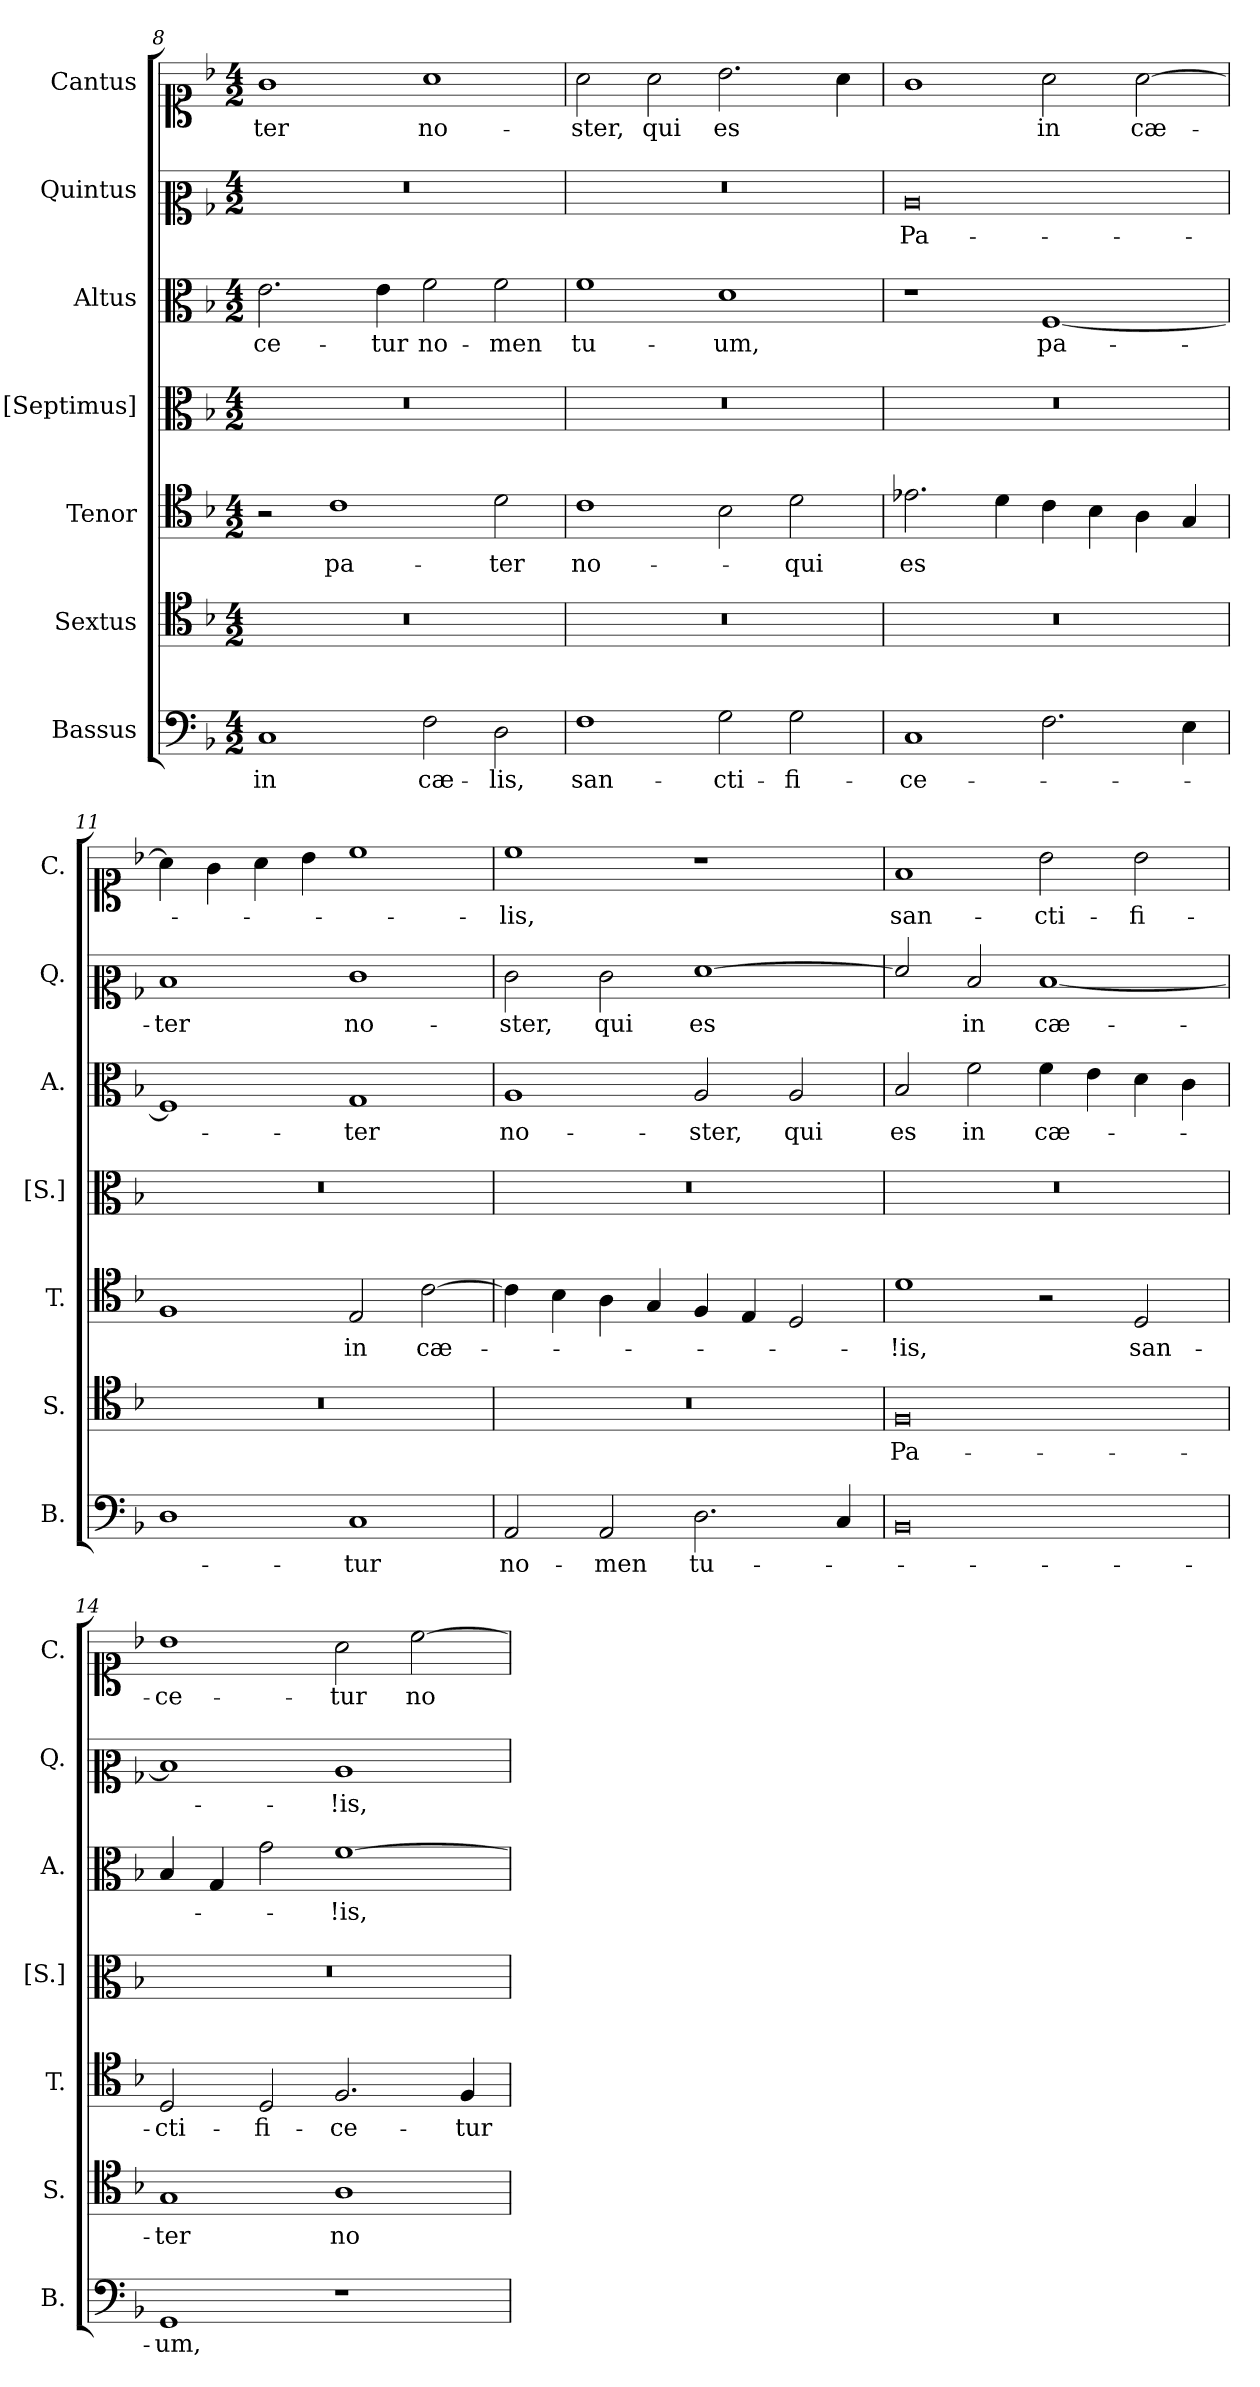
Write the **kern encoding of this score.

**kern	**text	**kern	**text	**kern	**text	**kern	**kern	**text	**kern	**text	**kern	**text
*part7	*part7	*part6	*part6	*part5	*part5	*part4	*part3	*part3	*part2	*part2	*part1	*part1
*staff7	*staff7	*staff6	*staff6	*staff5	*staff5	*staff4	*staff3	*staff3	*staff2	*staff2	*staff1	*staff1
*I"Bassus	*	*I"Sextus	*	*I"Tenor	*	*I"[Septimus]	*I"Altus	*	*I"Quintus	*	*I"Cantus	*
*I'B.	*	*I'S.	*	*I'T.	*	*I'[S.]	*I'A.	*	*I'Q.	*	*I'C.	*
!!LO:LB:g=z
*clefF4	*	*clefC4	*	*clefC4	*	*clefC3	*clefC3	*	*clefC2	*	*clefC1	*
*k[b-]	*	*k[b-]	*	*k[b-]	*	*k[b-]	*k[b-]	*	*k[b-]	*	*k[b-]	*
*M4/2	*	*M4/2	*	*M4/2	*	*M4/2	*M4/2	*	*M4/2	*	*M4/2	*
=8	=8	=8	=8	=8	=8	=8	=8	=8	=8	=8	=8	=8
!	!LO:LY:b	!	!	!	!	!	!	!LO:LY:b	!	!	!	!LO:LY:b
1C	in	0r	.	2r	.	0r	2.e\	-ce-	0r	.	1g	-ter
!	!	!	!	!	!LO:LY:b	!	!	!	!	!	!	!
.	.	.	.	1c	pa-	.	.	.	.	.	.	.
!	!	!	!	!	!	!	!	!LO:LY:b	!	!	!	!
.	.	.	.	.	.	.	4e\	-tur	.	.	.	.
!	!LO:LY:b	!	!	!	!	!	!	!LO:LY:b	!	!	!	!LO:LY:b
2F\	cæ-	.	.	.	.	.	2f\	no-	.	.	1a	no-
!	!LO:LY:b	!	!	!	!LO:LY:b	!	!	!LO:LY:b	!	!	!	!
2D\	-lis,	.	.	2d\	-ter	.	2f\	-men	.	.	.	.
=9	=9	=9	=9	=9	=9	=9	=9	=9	=9	=9	=9	=9
!	!LO:LY:b	!	!	!	!LO:LY:b	!	!	!LO:LY:b	!	!	!	!LO:LY:b
1F	san-	0r	.	1c	no-	0r	1f	tu-	0r	.	2a\	-ster,
!	!	!	!	!	!	!	!	!	!	!	!	!LO:LY:b
.	.	.	.	.	.	.	.	.	.	.	2a\	qui
!	!LO:LY:b	!	!	!	!	!	!	!LO:LY:b	!	!	!	!LO:LY:b
2G\	-cti-	.	.	2B-\	.	.	1d	-um,	.	.	2.b-\	es
!	!LO:LY:b	!	!	!	!LO:LY:b	!	!	!	!	!	!	!
2G\	-fi-	.	.	2d\	-qui	.	.	.	.	.	.	.
.	.	.	.	.	.	.	.	.	.	.	4a\	.
=10	=10	=10	=10	=10	=10	=10	=10	=10	=10	=10	=10	=10
!	!LO:LY:b	!	!	!	!LO:LY:b	!	!	!	!	!LO:LY:b	!	!
1C	-ce-	0r	.	2.e-X\	es	0r	1r	.	0c	Pa-	1g	.
.	.	.	.	4d\	.	.	.	.	.	.	.	.
!	!	!	!	!	!	!	!	!LO:LY:b	!	!	!	!LO:LY:b
2.F\	.	.	.	4c\	.	.	[1F	pa-	.	.	2a\	in
.	.	.	.	4B-\	.	.	.	.	.	.	.	.
!	!	!	!	!	!	!	!	!	!	!	!	!LO:LY:b
.	.	.	.	4A\	.	.	.	.	.	.	[2a\	cæ-
4E\	.	.	.	4G/	.	.	.	.	.	.	.	.
=11	=11	=11	=11	=11	=11	=11	=11	=11	=11	=11	=11	=11
!	!	!	!	!	!	!	!	!	!	!LO:LY:b	!	!
1D	.	0r	.	1F	.	0r	1F]	.	1d	-ter	4a\]	.
.	.	.	.	.	.	.	.	.	.	.	4g\	.
.	.	.	.	.	.	.	.	.	.	.	4a\	.
.	.	.	.	.	.	.	.	.	.	.	4b-\	.
!	!LO:LY:b	!	!	!	!LO:LY:b	!	!	!LO:LY:b	!	!LO:LY:b	!	!
1C	-tur	.	.	2E/	in	.	1G	-ter	1e	no-	1cc	.
!	!	!	!	!	!LO:LY:b	!	!	!	!	!	!	!
.	.	.	.	[2c\	cæ-	.	.	.	.	.	.	.
!!LO:PB:g=z
=12	=12	=12	=12	=12	=12	=12	=12	=12	=12	=12	=12	=12
!	!LO:LY:b	!	!	!	!	!	!	!LO:LY:b	!	!LO:LY:b	!	!LO:LY:b
2AA/	no-	0r	.	4c\]	.	0r	1A	no-	2e\	ster,	1cc	-lis,
.	.	.	.	4B-\	.	.	.	.	.	.	.	.
!	!LO:LY:b	!	!	!	!	!	!	!	!	!LO:LY:b	!	!
2AA/	-men	.	.	4A\	.	.	.	.	2e\	-qui	.	.
.	.	.	.	4G/	.	.	.	.	.	.	.	.
!	!LO:LY:b	!	!	!	!	!	!	!LO:LY:b	!	!LO:LY:b	!	!
2.D\	tu-	.	.	4F/	.	.	2A/	-ster,	[1f	es	1r	.
.	.	.	.	4E/	.	.	.	.	.	.	.	.
!	!	!	!	!	!	!	!	!LO:LY:b	!	!	!	!
.	.	.	.	2D/	.	.	2A/	qui	.	.	.	.
4C/	.	.	.	.	.	.	.	.	.	.	.	.
=13	=13	=13	=13	=13	=13	=13	=13	=13	=13	=13	=13	=13
!	!	!	!LO:LY:b	!	!LO:LY:b	!	!	!LO:LY:b	!	!	!	!LO:LY:b
0BB-	.	0F	Pa-	1d	-!is,	0r	2B-/	es	2f/]	.	1f	san-
!	!	!	!	!	!	!	!	!LO:LY:b	!	!LO:LY:b	!	!
.	.	.	.	.	.	.	2f\	in	2d/	in	.	.
!	!	!	!	!	!	!	!	!LO:LY:b	!	!LO:LY:b	!	!LO:LY:b
.	.	.	.	2r	.	.	4f\	cæ-	[1d	cæ-	2b-\	-cti-
.	.	.	.	.	.	.	4e\	.	.	.	.	.
!	!	!	!	!	!LO:LY:b	!	!	!	!	!	!	!LO:LY:b
.	.	.	.	2D/	san-	.	4d\	.	.	.	2b-\	-fi-
.	.	.	.	.	.	.	4c\	.	.	.	.	.
=14	=14	=14	=14	=14	=14	=14	=14	=14	=14	=14	=14	=14
!	!LO:LY:b	!	!LO:LY:b	!	!LO:LY:b	!	!	!	!	!	!	!LO:LY:b
1GG	-um,	1G	-ter	2D/	-cti-	0r	4B-/	.	1d]	.	1b-	-ce-
.	.	.	.	.	.	.	4G/	.	.	.	.	.
!	!	!	!	!	!LO:LY:b	!	!	!	!	!	!	!
.	.	.	.	2D/	-fi-	.	2g\	.	.	.	.	.
!	!	!	!LO:LY:b	!	!LO:LY:b	!	!	!LO:LY:b	!	!LO:LY:b	!	!LO:LY:b
1r	.	1A	no-	2.F/	-ce-	.	[1f	-!is,	1c	-!is,	2a\	-tur
!	!	!	!	!	!	!	!	!	!	!	!	!LO:LY:b
.	.	.	.	.	.	.	.	.	.	.	[2cc\	no-
!	!	!	!	!	!LO:LY:b	!	!	!	!	!	!	!
.	.	.	.	4F/	-tur	.	.	.	.	.	.	.
=	=	=	=	=	=	=	=	=	=	=	=	=
*-	*-	*-	*-	*-	*-	*-	*-	*-	*-	*-	*-	*-
